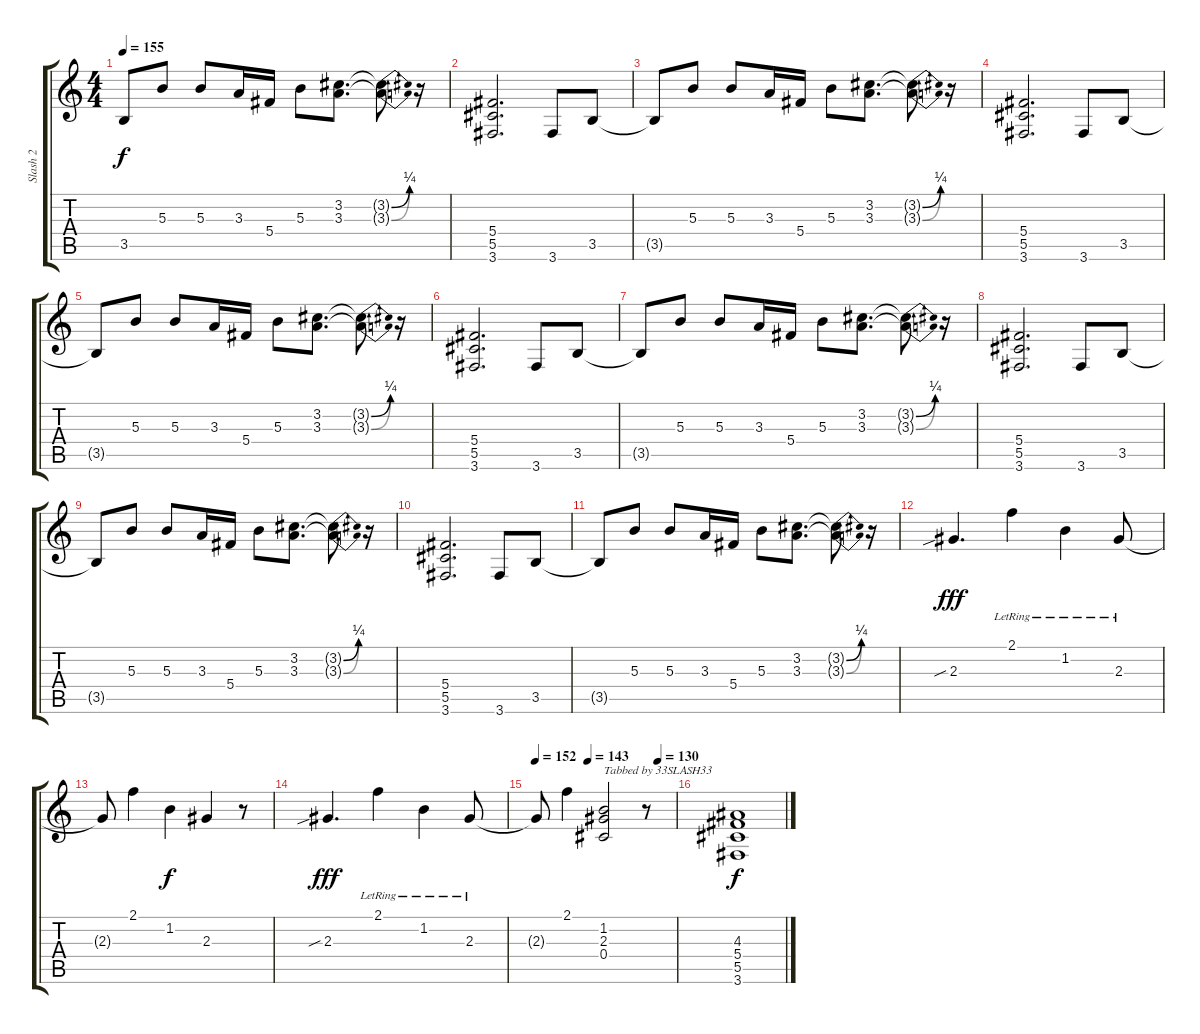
\track ("Slash 2" "Slash 2") {instrument distortionguitar}
\staff {score tabs}
\tuning (Eb4 Bb3 Gb3 Db3 Ab2 Eb2) {hide}
\ts (4 4)
\tempo 155
\clef g2
\ks c
3.5{t}.8{dy f} 5.3.8 5.3.8 3.3.16 5.4.16 5.3.8 (3.2 3.3).8{d} (3.2{be (bend 0 0 60 1) t} 3.3{be (bend 0 0 60 1) t}).8 r.16 |
(5.4 5.5 3.6).2{d} 3.6.8 3.5.8 |
3.5{t}.8 5.3.8 5.3.8 3.3.16 5.4.16 5.3.8 (3.2 3.3).8{d} (3.2{be (bend 0 0 60 1) t} 3.3{be (bend 0 0 60 1) t}).8 r.16 |
(5.4 5.5 3.6).2{d} 3.6.8 3.5.8 |
3.5{t}.8 5.3.8 5.3.8 3.3.16 5.4.16 5.3.8 (3.2 3.3).8{d} (3.2{be (bend 0 0 60 1) t} 3.3{be (bend 0 0 60 1) t}).8 r.16 |
(5.4 5.5 3.6).2{d} 3.6.8 3.5.8 |
3.5{t}.8 5.3.8 5.3.8 3.3.16 5.4.16 5.3.8 (3.2 3.3).8{d} (3.2{be (bend 0 0 60 1) t} 3.3{be (bend 0 0 60 1) t}).8 r.16 |
(5.4 5.5 3.6).2{d} 3.6.8 3.5.8 |
3.5{t}.8 5.3.8 5.3.8 3.3.16 5.4.16 5.3.8 (3.2 3.3).8{d} (3.2{be (bend 0 0 60 1) t} 3.3{be (bend 0 0 60 1) t}).8 r.16 |
(5.4 5.5 3.6).2{d} 3.6.8 3.5.8 |
3.5{t}.8 5.3.8 5.3.8 3.3.16 5.4.16 5.3.8 (3.2 3.3).8{d} (3.2{be (bend 0 0 60 1) t} 3.3{be (bend 0 0 60 1) t}).8 r.16 |
2.3{sib}.4{d dy fff} 2.1{lr}.4 1.2{lr}.4 2.3{lr}.8 |
2.3{t}.8 2.1.4 1.2.4{dy f} 2.3.4 r.8 |
2.3{sib}.4{d dy fff} 2.1{lr}.4 1.2{lr}.4 2.3{lr}.8 |
\tempo 152
\tempo (143 0.375)
\tempo (130 0.875)
2.3{t}.8 2.1.4 (1.2 2.3 0.4).2{txt "Tabbed by 33SLASH33"} r.8 |
(4.3 5.4 5.5 3.6).1{dy f}
